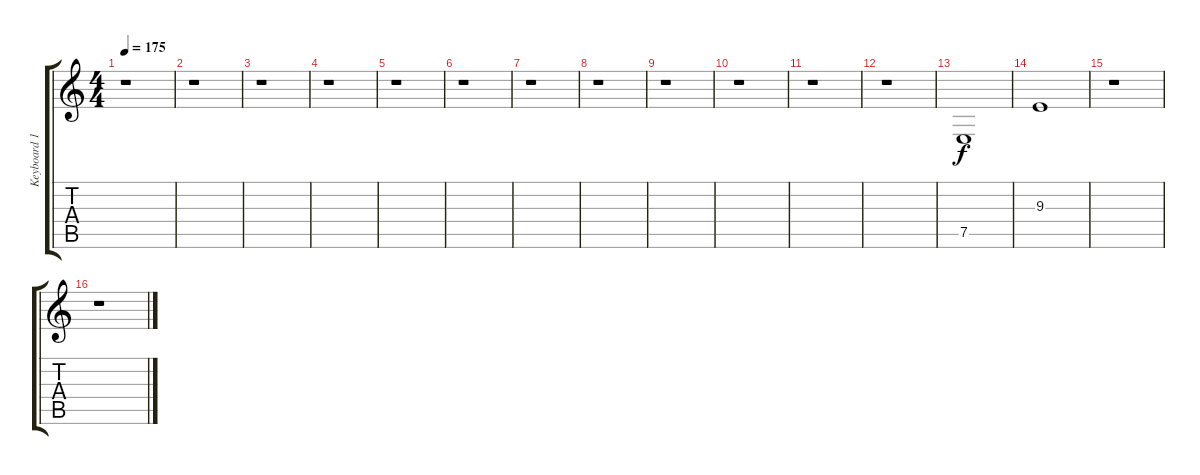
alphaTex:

\track ("Keyboard 1" "Keyboard 1") {mute instrument stringensemble1}
\staff {score tabs}
\tuning (E4 B3 G3 D3 A2 E2) {hide}
\ts (4 4)
\tempo 175
\clef g2
\ks c
r.1{dy f} |
r.1 |
r.1 |
r.1 |
r.1 |
r.1 |
r.1 |
r.1 |
r.1 |
r.1 |
r.1 |
r.1 |
7.5.1 |
9.3.1 |
r.1 |
r.1
